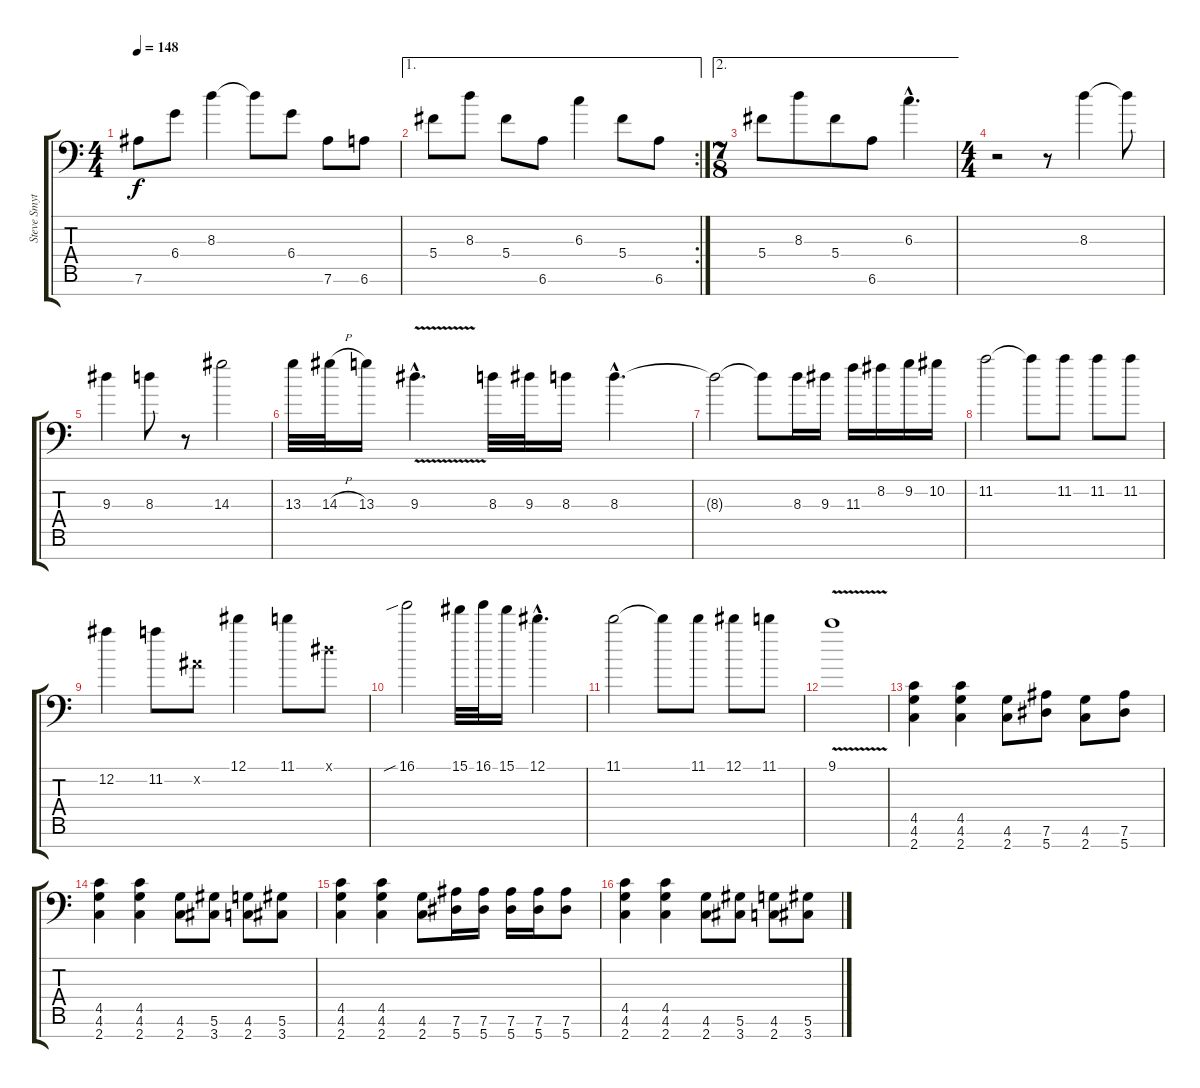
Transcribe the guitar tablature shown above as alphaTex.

\track ("Steve Smyth" "Steve Smyt") {instrument distortionguitar}
\staff {score tabs}
\tuning (Eb4 Bb3 Gb3 Db3 Ab2 Eb2 Bb1) {hide}
\ts (4 4)
\tempo 148
\clef f4
\ks c
7.6.8{dy f} 6.4.8 8.3.4 8.3{t}.8 6.4.8 7.6.8 6.6.8 |
\ae 1
\rc 2
5.4.8 8.3.8 5.4.8 6.6.8 6.3.4 5.4.8 6.6.8 |
\ae 2
\ts (7 8)
5.4.8 8.3.8 5.4.8 6.6.8 6.3{hac}.4{d} |
\ts (4 4)
r.2 r.8 8.3.4 8.3{t}.8 |
9.3.4 8.3.8 r.8 14.3.2 |
13.3.32 14.3{h}.32 13.3.16 9.3{v hac}.4{d} 8.3.32 9.3.32 8.3.16 8.3{hac}.4{d} |
8.3{t}.2 8.3{t}.8 8.3.16 9.3.16 11.3.16 8.2.16 9.2.16 10.2.16 |
11.2.2 11.2{t}.8 11.2.8 11.2.8 11.2.8 |
12.2.4 11.2.8 0.2{x}.8 12.1.4 11.1.8 0.1{x}.8 |
16.1{sib}.2 15.1.32 16.1.32 15.1.16 12.1{hac}.4{d} |
11.1.2 11.1{t}.8 11.1.8 12.1.8 11.1.8 |
9.1{v}.1 |
(4.5 4.6 2.7).4 (4.5 4.6 2.7).4 (4.6 2.7).8 (7.6 5.7).8 (4.6 2.7).8 (7.6 5.7).8 |
(4.5 4.6 2.7).4 (4.5 4.6 2.7).4 (4.6 2.7).8 (5.6 3.7).8 (4.6 2.7).8 (5.6 3.7).8 |
(4.5 4.6 2.7).4 (4.5 4.6 2.7).4 (4.6 2.7).8 (7.6 5.7).16 (7.6 5.7).16 (7.6 5.7).16 (7.6 5.7).16 (7.6 5.7).8 |
(4.5 4.6 2.7).4 (4.5 4.6 2.7).4 (4.6 2.7).8 (5.6 3.7).8 (4.6 2.7).8 (5.6 3.7).8
